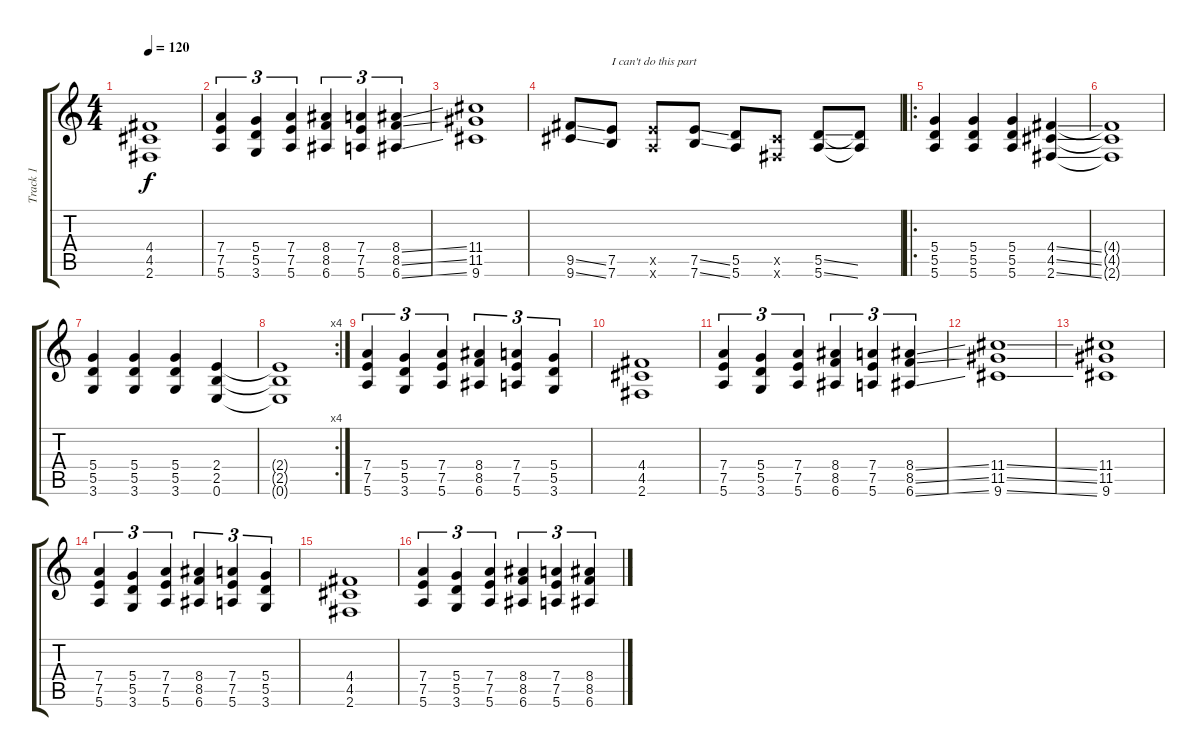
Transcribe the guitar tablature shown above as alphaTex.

\track ("Track 1" "Track 1") {instrument distortionguitar}
\staff {score tabs}
\tuning (E4 B3 G3 D3 A2 E2) {hide}
\ts (4 4)
\tempo 120
\clef g2
\ks c
(4.4 4.5 2.6).1{dy f} |
(7.4 7.5 5.6).4{tu (3 2)} (5.4 5.5 3.6).4{tu (3 2)} (7.4 7.5 5.6).4{tu (3 2)} (8.4 8.5 6.6).4{tu (3 2)} (7.4 7.5 5.6).4{tu (3 2)} (8.4{ss} 8.5{ss} 6.6{ss}).4{tu (3 2)} |
(11.4 11.5 9.6).1 |
(9.5{ss} 9.6{ss}).8 (7.5 7.6).8{txt "I can't do this part"} (7.5{x} 5.6{x}).8 (7.5{ss} 7.6{ss}).8 (5.5 5.6).8 (4.5{x} 2.6{x}).8 (5.5{ss} 5.6{ss}).8 (5.5{t} 5.6{t}).8 |
\ro
(5.4 5.5 5.6).4 (5.4 5.5 5.6).4 (5.4 5.5 5.6).4 (4.4{ss} 4.5{ss} 2.6{ss}).4 |
(4.4{t} 4.5{t} 2.6{t}).1 |
(5.4 5.5 3.6).4 (5.4 5.5 3.6).4 (5.4 5.5 3.6).4 (2.4 2.5 0.6).4 |
\rc 4
(2.4{t} 2.5{t} 0.6{t}).1 |
(7.4 7.5 5.6).4{tu (3 2)} (5.4 5.5 3.6).4{tu (3 2)} (7.4 7.5 5.6).4{tu (3 2)} (8.4 8.5 6.6).4{tu (3 2)} (7.4 7.5 5.6).4{tu (3 2)} (5.4 5.5 3.6).4{tu (3 2)} |
(4.4 4.5 2.6).1 |
(7.4 7.5 5.6).4{tu (3 2)} (5.4 5.5 3.6).4{tu (3 2)} (7.4 7.5 5.6).4{tu (3 2)} (8.4 8.5 6.6).4{tu (3 2)} (7.4 7.5 5.6).4{tu (3 2)} (8.4{ss} 8.5{ss} 6.6{ss}).4{tu (3 2)} |
(11.4{ss} 11.5{ss} 9.6{ss}).1 |
(11.4 11.5 9.6).1 |
(7.4 7.5 5.6).4{tu (3 2)} (5.4 5.5 3.6).4{tu (3 2)} (7.4 7.5 5.6).4{tu (3 2)} (8.4 8.5 6.6).4{tu (3 2)} (7.4 7.5 5.6).4{tu (3 2)} (5.4 5.5 3.6).4{tu (3 2)} |
(4.4 4.5 2.6).1 |
(7.4 7.5 5.6).4{tu (3 2)} (5.4 5.5 3.6).4{tu (3 2)} (7.4 7.5 5.6).4{tu (3 2)} (8.4 8.5 6.6).4{tu (3 2)} (7.4 7.5 5.6).4{tu (3 2)} (8.4{ss} 8.5{ss} 6.6{ss}).4{tu (3 2)}
